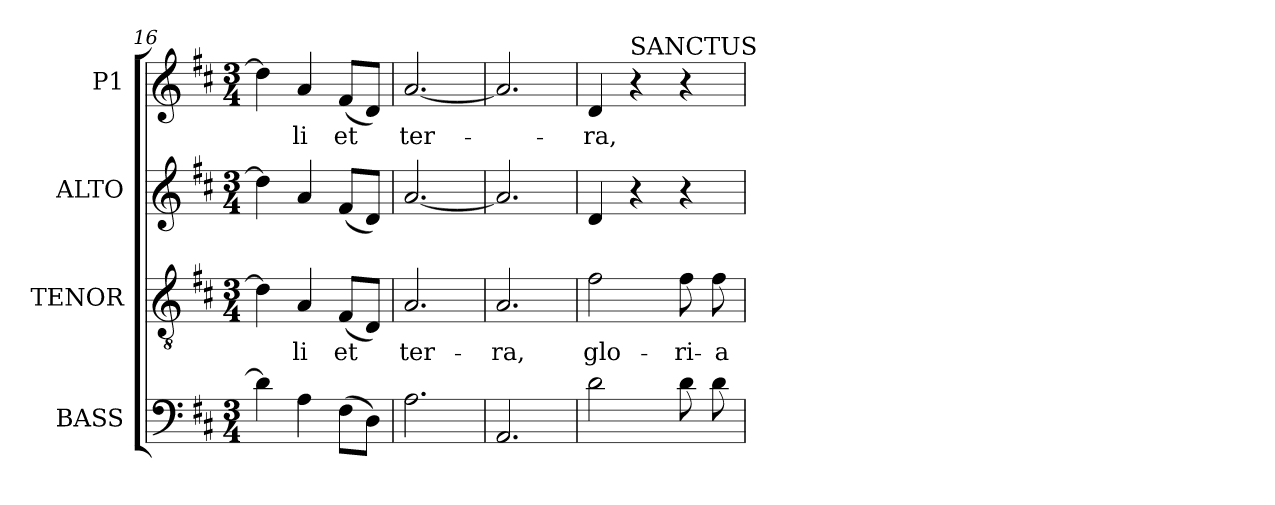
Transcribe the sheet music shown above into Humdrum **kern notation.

**kern	**kern	**text	**kern	**kern	**text
*part4	*part3	*part3	*part2	*part1	*part1
*staff4	*staff3	*staff3	*staff2	*staff1	*staff1
*I"BASS	*I"TENOR	*	*I"ALTO	*I"P1	*
!!LO:PB:g=z
*clefF4	*clefGv2	*	*clefG2	*clefG2	*
*	*ITrd7c12	*	*	*	*
*k[f#c#]	*k[f#c#]	*	*k[f#c#]	*k[f#c#]	*
*D:	*D:	*	*D:	*D:	*
*M3/4	*M3/4	*	*M3/4	*M3/4	*
=16	=16	=16	=16	=16	=16
4di\]	4Di\]	.	4ddi\]	4ddi\]	.
!	!	!LO:LY:b:color=#000000	!	!	!
!	!	!	!	!	!LO:LY:b:color=#000000
4Ai\	4AAi/	-li	4ai/	4ai/	-li
!	!	!LO:LY:b:color=#000000	!	!	!
!	!	!	!	!	!LO:LY:b:color=#000000
(8F#i\L	(8FF#i/L	et	(8f#i/L	(8f#i/L	et
8Di\J)	8DDi/J)	.	8di/J)	8di/J)	.
=17	=17	=17	=17	=17	=17
!	!	!LO:LY:b:color=#000000	!	!	!
!	!	!	!	!	!LO:LY:b:color=#000000
2.Ai\	2.AAi/	ter-	[2.ai/	[2.ai/	ter-
=18	=18	=18	=18	=18	=18
!	!	!LO:LY:b:color=#000000	!	!	!
2.AAi/	2.AAi/	-ra,	2.ai/]	2.ai/]	.
=19	=19	=19	=19	=19	=19
!	!	!LO:LY:b:color=#000000	!	!	!
!	!	!	!	!	!LO:LY:b:color=#000000
2di\	2F#i\	glo-	4di/	4di/	-ra,
!	!	!	!	!LO:TX:a:t=SANCTUS	!
.	.	.	4r	4r	.
!	!	!LO:LY:b:color=#000000	!	!	!
8di\	8F#i\	-ri-	4r	4r	.
!	!	!LO:LY:b:color=#000000	!	!	!
8di\	8F#i\	-a	.	.	.
=	=	=	=	=	=
*-	*-	*-	*-	*-	*-
